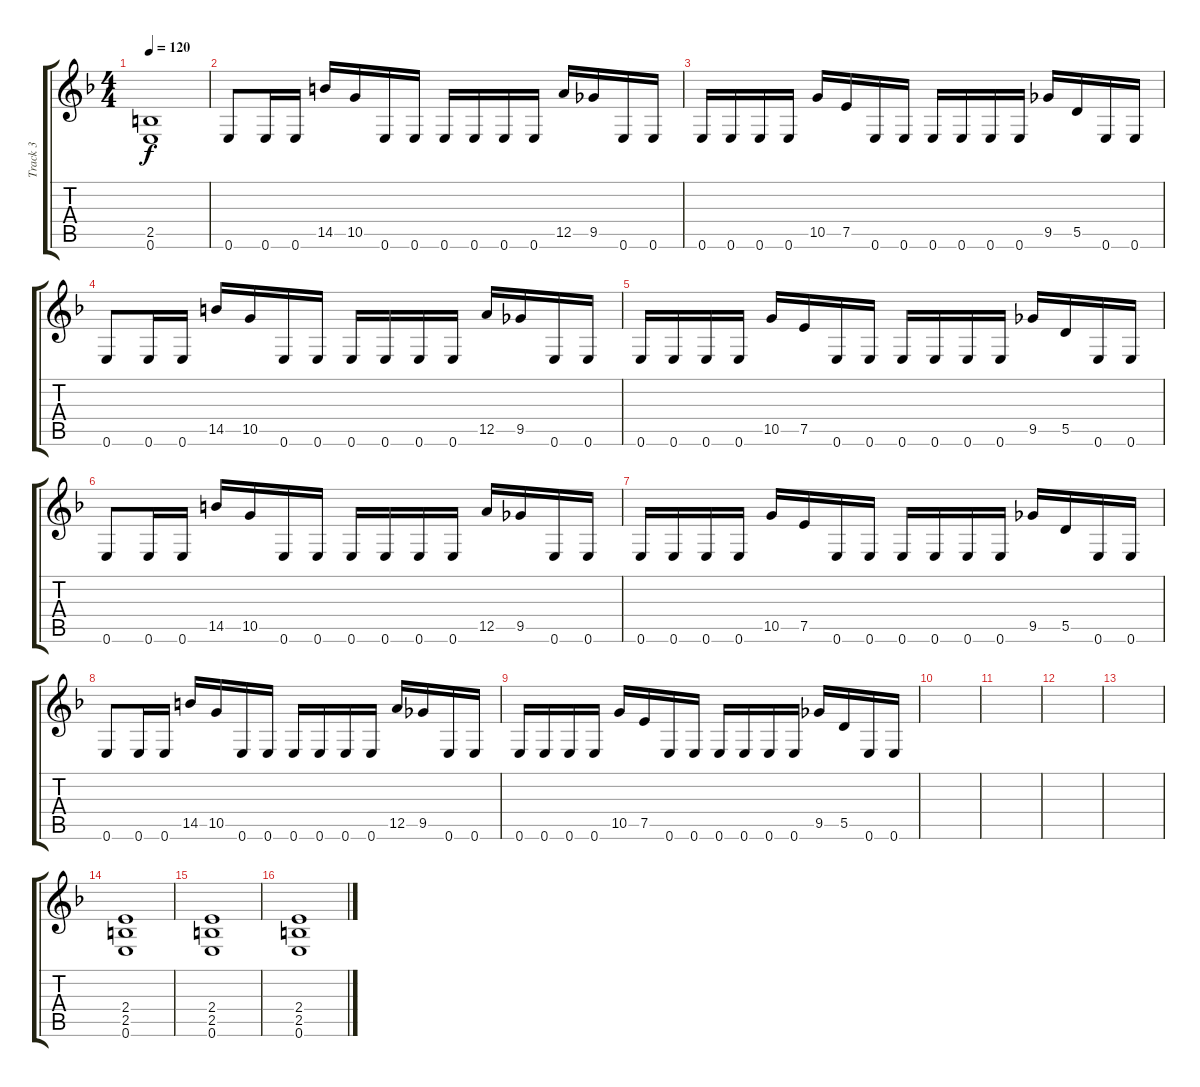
\track ("Track 3" "Track 3") {instrument distortionguitar}
\staff {score tabs}
\tuning (E4 B3 G3 D3 A2 E2) {hide}
\ts (4 4)
\tempo 120
\clef g2
\ks f
(2.5 0.6).1{dy f} |
0.6.8 0.6.16 0.6.16 14.5.16 10.5.16 0.6.16 0.6.16 0.6.16 0.6.16 0.6.16 0.6.16 12.5.16 9.5.16 0.6.16 0.6.16 |
0.6.16 0.6.16 0.6.16 0.6.16 10.5.16 7.5.16 0.6.16 0.6.16 0.6.16 0.6.16 0.6.16 0.6.16 9.5.16 5.5.16 0.6.16 0.6.16 |
0.6.8 0.6.16 0.6.16 14.5.16 10.5.16 0.6.16 0.6.16 0.6.16 0.6.16 0.6.16 0.6.16 12.5.16 9.5.16 0.6.16 0.6.16 |
0.6.16 0.6.16 0.6.16 0.6.16 10.5.16 7.5.16 0.6.16 0.6.16 0.6.16 0.6.16 0.6.16 0.6.16 9.5.16 5.5.16 0.6.16 0.6.16 |
0.6.8 0.6.16 0.6.16 14.5.16 10.5.16 0.6.16 0.6.16 0.6.16 0.6.16 0.6.16 0.6.16 12.5.16 9.5.16 0.6.16 0.6.16 |
0.6.16 0.6.16 0.6.16 0.6.16 10.5.16 7.5.16 0.6.16 0.6.16 0.6.16 0.6.16 0.6.16 0.6.16 9.5.16 5.5.16 0.6.16 0.6.16 |
0.6.8 0.6.16 0.6.16 14.5.16 10.5.16 0.6.16 0.6.16 0.6.16 0.6.16 0.6.16 0.6.16 12.5.16 9.5.16 0.6.16 0.6.16 |
0.6.16 0.6.16 0.6.16 0.6.16 10.5.16 7.5.16 0.6.16 0.6.16 0.6.16 0.6.16 0.6.16 0.6.16 9.5.16 5.5.16 0.6.16 0.6.16 |
|
|
|
|
(2.4 2.5 0.6).1 |
(2.4 2.5 0.6).1 |
(2.4 2.5 0.6).1
